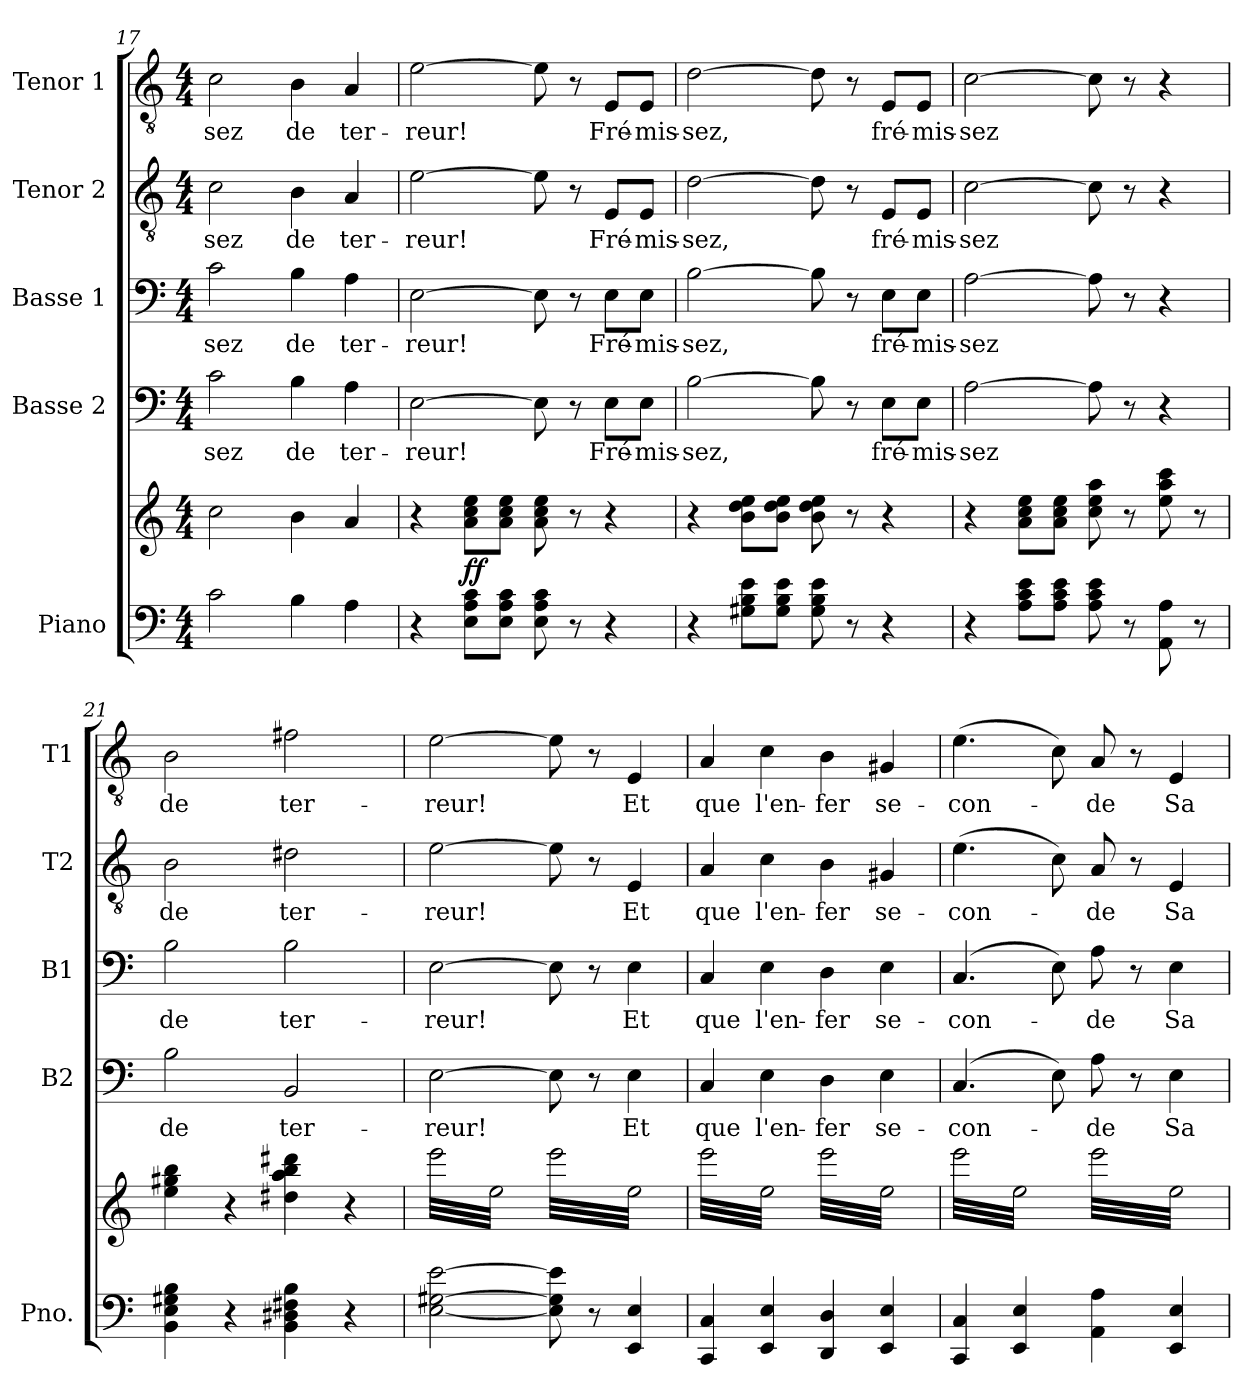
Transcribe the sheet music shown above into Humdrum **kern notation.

**kern	**kern	**dynam	**kern	**text	**kern	**text	**kern	**text	**kern	**text
*part5	*part5	*part5	*part4	*part4	*part3	*part3	*part2	*part2	*part1	*part1
*staff6	*staff5	*staff5/6	*staff4	*staff4	*staff3	*staff3	*staff2	*staff2	*staff1	*staff1
*I"Piano	*	*	*I"Basse 2	*	*I"Basse 1	*	*I"Tenor 2	*	*I"Tenor 1	*
*I'Pno.	*	*	*I'B2	*	*I'B1	*	*I'T2	*	*I'T1	*
*clefF4	*clefG2	*	*clefF4	*	*clefF4	*	*clefGv2	*	*clefGv2	*
*k[]	*k[]	*	*k[]	*	*k[]	*	*k[]	*	*k[]	*
*M4/4	*M4/4	*	*M4/4	*	*M4/4	*	*M4/4	*	*M4/4	*
=17	=17	=17	=17	=17	=17	=17	=17	=17	=17	=17
!	!	!	!	!LO:LY:b	!	!LO:LY:b	!	!LO:LY:b	!	!LO:LY:b
2c\	2cc\	.	2c\	-sez	2c\	-sez	2c\	-sez	2c\	-sez
!	!	!	!	!LO:LY:b	!	!LO:LY:b	!	!LO:LY:b	!	!LO:LY:b
4B\	4b\	.	4B\	de	4B\	de	4B\	de	4B\	de
!	!	!	!	!LO:LY:b	!	!LO:LY:b	!	!LO:LY:b	!	!LO:LY:b
4A\	4a/	.	4A\	ter-	4A\	ter-	4A/	ter-	4A/	ter-
=18	=18	=18	=18	=18	=18	=18	=18	=18	=18	=18
!	!	!	!	!LO:LY:b	!	!LO:LY:b	!	!LO:LY:b	!	!LO:LY:b
4r	4r	.	[2E\	-reur!	[2E\	-reur!	[2e\	-reur!	[2e\	-reur!
!	!	!LO:DY:b	!	!	!	!	!	!	!	!
8E\ 8A\ 8c\L	8a\ 8cc\ 8ee\L	ff	.	.	.	.	.	.	.	.
8E\ 8A\ 8c\J	8a\ 8cc\ 8ee\J	.	.	.	.	.	.	.	.	.
8E\ 8A\ 8c\	8a\ 8cc\ 8ee\	.	8E\]	.	8E\]	.	8e\]	.	8e\]	.
8r	8r	.	8r	.	8r	.	8r	.	8r	.
!	!	!	!	!LO:LY:b	!	!LO:LY:b	!	!LO:LY:b	!	!LO:LY:b
4r	4r	.	8E\L	Fré-	8E\L	Fré-	8E/L	Fré-	8E/L	Fré-
!	!	!	!	!LO:LY:b	!	!LO:LY:b	!	!LO:LY:b	!	!LO:LY:b
.	.	.	8E\J	-mis-	8E\J	-mis-	8E/J	-mis-	8E/J	-mis-
=19	=19	=19	=19	=19	=19	=19	=19	=19	=19	=19
!	!	!	!	!LO:LY:b	!	!LO:LY:b	!	!LO:LY:b	!	!LO:LY:b
4r	4r	.	[2B\	-sez,	[2B\	-sez,	[2d\	-sez,	[2d\	-sez,
8G#X\ 8B\ 8e\L	8b\ 8dd\ 8ee\L	.	.	.	.	.	.	.	.	.
8G#\ 8B\ 8e\J	8b\ 8dd\ 8ee\J	.	.	.	.	.	.	.	.	.
8G#\ 8B\ 8e\	8b\ 8dd\ 8ee\	.	8B\]	.	8B\]	.	8d\]	.	8d\]	.
8r	8r	.	8r	.	8r	.	8r	.	8r	.
!	!	!	!	!LO:LY:b	!	!LO:LY:b	!	!LO:LY:b	!	!LO:LY:b
4r	4r	.	8E\L	fré-	8E\L	fré-	8E/L	fré-	8E/L	fré-
!	!	!	!	!LO:LY:b	!	!LO:LY:b	!	!LO:LY:b	!	!LO:LY:b
.	.	.	8E\J	-mis-	8E\J	-mis-	8E/J	-mis-	8E/J	-mis-
=20	=20	=20	=20	=20	=20	=20	=20	=20	=20	=20
!	!	!	!	!LO:LY:b	!	!LO:LY:b	!	!LO:LY:b	!	!LO:LY:b
4r	4r	.	[2A\	-sez	[2A\	-sez	[2c\	-sez	[2c\	-sez
8A\ 8c\ 8e\L	8a\ 8cc\ 8ee\L	.	.	.	.	.	.	.	.	.
8A\ 8c\ 8e\J	8a\ 8cc\ 8ee\J	.	.	.	.	.	.	.	.	.
8A\ 8c\ 8e\	8cc\ 8ee\ 8aa\	.	8A\]	.	8A\]	.	8c\]	.	8c\]	.
8r	8r	.	8r	.	8r	.	8r	.	8r	.
8AA\ 8A\	8ee\ 8aa\ 8ccc\	.	4r	.	4r	.	4r	.	4r	.
8r	8r	.	.	.	.	.	.	.	.	.
!!LO:PB:g=z
=21	=21	=21	=21	=21	=21	=21	=21	=21	=21	=21
!	!	!	!	!LO:LY:b	!	!LO:LY:b	!	!LO:LY:b	!	!LO:LY:b
4BB\ 4E\ 4G#X\ 4B\	4ee\ 4gg#X\ 4bb\	.	2B\	de	2B\	de	2B\	de	2B\	de
4r	4r	.	.	.	.	.	.	.	.	.
!	!	!	!	!LO:LY:b	!	!LO:LY:b	!	!LO:LY:b	!	!LO:LY:b
4BB\ 4D#X\ 4F#X\ 4B\	4dd#X\ 4aa\ 4bb\ 4ddd#X\	.	2BB/	ter-	2B\	ter-	2d#X\	ter-	2f#X\	ter-
4r	4r	.	.	.	.	.	.	.	.	.
=22	=22	=22	=22	=22	=22	=22	=22	=22	=22	=22
!	!	!	!	!LO:LY:b	!	!LO:LY:b	!	!LO:LY:b	!	!LO:LY:b
*	*tremolo	*	*	*	*	*	*	*	*	*
[2E\ [2G#X\ [2e\	(>32eee\LLL	.	[2E\	-reur!	[2E\	-reur!	[2e\	-reur!	[2e\	-reur!
.	32ee\)	.	.	.	.	.	.	.	.	.
.	32eee\	.	.	.	.	.	.	.	.	.
.	32ee\)	.	.	.	.	.	.	.	.	.
.	32eee\	.	.	.	.	.	.	.	.	.
.	32ee\)	.	.	.	.	.	.	.	.	.
.	32eee\	.	.	.	.	.	.	.	.	.
.	32ee\)	.	.	.	.	.	.	.	.	.
.	32eee\	.	.	.	.	.	.	.	.	.
.	32ee\)	.	.	.	.	.	.	.	.	.
.	32eee\	.	.	.	.	.	.	.	.	.
.	32ee\)	.	.	.	.	.	.	.	.	.
.	32eee\	.	.	.	.	.	.	.	.	.
.	32ee\)	.	.	.	.	.	.	.	.	.
.	32eee\	.	.	.	.	.	.	.	.	.
.	32ee\)JJJ	.	.	.	.	.	.	.	.	.
8E\] 8G#\] 8e\]	(>32eee\LLL	.	8E\]	.	8E\]	.	8e\]	.	8e\]	.
.	32ee\)	.	.	.	.	.	.	.	.	.
.	32eee\	.	.	.	.	.	.	.	.	.
.	32ee\)	.	.	.	.	.	.	.	.	.
8r	32eee\	.	8r	.	8r	.	8r	.	8r	.
.	32ee\)	.	.	.	.	.	.	.	.	.
.	32eee\	.	.	.	.	.	.	.	.	.
.	32ee\)	.	.	.	.	.	.	.	.	.
!	!	!	!	!LO:LY:b	!	!LO:LY:b	!	!LO:LY:b	!	!LO:LY:b
4EE/ 4E/	32eee\	.	4E\	Et	4E\	Et	4E/	Et	4E/	Et
.	32ee\)	.	.	.	.	.	.	.	.	.
.	32eee\	.	.	.	.	.	.	.	.	.
.	32ee\)	.	.	.	.	.	.	.	.	.
.	32eee\	.	.	.	.	.	.	.	.	.
.	32ee\)	.	.	.	.	.	.	.	.	.
.	32eee\	.	.	.	.	.	.	.	.	.
.	32ee\)JJJ	.	.	.	.	.	.	.	.	.
=23	=23	=23	=23	=23	=23	=23	=23	=23	=23	=23
!	!	!	!	!LO:LY:b	!	!LO:LY:b	!	!LO:LY:b	!	!LO:LY:b
4CC/ 4C/	(>32eee\LLL	.	4C/	que	4C/	que	4A/	que	4A/	que
.	32ee\)	.	.	.	.	.	.	.	.	.
.	32eee\	.	.	.	.	.	.	.	.	.
.	32ee\)	.	.	.	.	.	.	.	.	.
.	32eee\	.	.	.	.	.	.	.	.	.
.	32ee\)	.	.	.	.	.	.	.	.	.
.	32eee\	.	.	.	.	.	.	.	.	.
.	32ee\)	.	.	.	.	.	.	.	.	.
!	!	!	!	!LO:LY:b	!	!LO:LY:b	!	!LO:LY:b	!	!LO:LY:b
4EE/ 4E/	32eee\	.	4E\	l'en-	4E\	l'en-	4c\	l'en-	4c\	l'en-
.	32ee\)	.	.	.	.	.	.	.	.	.
.	32eee\	.	.	.	.	.	.	.	.	.
.	32ee\)	.	.	.	.	.	.	.	.	.
.	32eee\	.	.	.	.	.	.	.	.	.
.	32ee\)	.	.	.	.	.	.	.	.	.
.	32eee\	.	.	.	.	.	.	.	.	.
.	32ee\)JJJ	.	.	.	.	.	.	.	.	.
!	!	!	!	!LO:LY:b	!	!LO:LY:b	!	!LO:LY:b	!	!LO:LY:b
4DD/ 4D/	(>32eee\LLL	.	4D\	-fer	4D\	-fer	4B\	-fer	4B\	-fer
.	32ee\)	.	.	.	.	.	.	.	.	.
.	32eee\	.	.	.	.	.	.	.	.	.
.	32ee\)	.	.	.	.	.	.	.	.	.
.	32eee\	.	.	.	.	.	.	.	.	.
.	32ee\)	.	.	.	.	.	.	.	.	.
.	32eee\	.	.	.	.	.	.	.	.	.
.	32ee\)	.	.	.	.	.	.	.	.	.
!	!	!	!	!LO:LY:b	!	!LO:LY:b	!	!LO:LY:b	!	!LO:LY:b
4EE/ 4E/	32eee\	.	4E\	se-	4E\	se-	4G#X/	se-	4G#X/	se-
.	32ee\)	.	.	.	.	.	.	.	.	.
.	32eee\	.	.	.	.	.	.	.	.	.
.	32ee\)	.	.	.	.	.	.	.	.	.
.	32eee\	.	.	.	.	.	.	.	.	.
.	32ee\)	.	.	.	.	.	.	.	.	.
.	32eee\	.	.	.	.	.	.	.	.	.
.	32ee\)JJJ	.	.	.	.	.	.	.	.	.
=24	=24	=24	=24	=24	=24	=24	=24	=24	=24	=24
!	!	!	!	!LO:LY:b	!	!LO:LY:b	!	!LO:LY:b	!	!LO:LY:b
4CC/ 4C/	(>32eee\LLL	.	(>4.C/	-con-	(>4.C/	-con-	(>4.e\	-con-	(>4.e\	-con-
.	32ee\)	.	.	.	.	.	.	.	.	.
.	32eee\	.	.	.	.	.	.	.	.	.
.	32ee\)	.	.	.	.	.	.	.	.	.
.	32eee\	.	.	.	.	.	.	.	.	.
.	32ee\)	.	.	.	.	.	.	.	.	.
.	32eee\	.	.	.	.	.	.	.	.	.
.	32ee\)	.	.	.	.	.	.	.	.	.
4EE/ 4E/	32eee\	.	.	.	.	.	.	.	.	.
.	32ee\)	.	.	.	.	.	.	.	.	.
.	32eee\	.	.	.	.	.	.	.	.	.
.	32ee\)	.	.	.	.	.	.	.	.	.
.	32eee\	.	8E\)	.	8E\)	.	8c\)	.	8c\)	.
.	32ee\)	.	.	.	.	.	.	.	.	.
.	32eee\	.	.	.	.	.	.	.	.	.
.	32ee\)JJJ	.	.	.	.	.	.	.	.	.
!	!	!	!	!LO:LY:b	!	!LO:LY:b	!	!LO:LY:b	!	!LO:LY:b
4AA\ 4A\	(>32eee\LLL	.	8A\	-de	8A\	-de	8A/	-de	8A/	-de
.	32ee\)	.	.	.	.	.	.	.	.	.
.	32eee\	.	.	.	.	.	.	.	.	.
.	32ee\)	.	.	.	.	.	.	.	.	.
.	32eee\	.	8r	.	8r	.	8r	.	8r	.
.	32ee\)	.	.	.	.	.	.	.	.	.
.	32eee\	.	.	.	.	.	.	.	.	.
.	32ee\)	.	.	.	.	.	.	.	.	.
!	!	!	!	!LO:LY:b	!	!LO:LY:b	!	!LO:LY:b	!	!LO:LY:b
4EE/ 4E/	32eee\	.	4E\	Sa	4E\	Sa	4E/	Sa	4E/	Sa
.	32ee\)	.	.	.	.	.	.	.	.	.
.	32eee\	.	.	.	.	.	.	.	.	.
.	32ee\)	.	.	.	.	.	.	.	.	.
.	32eee\	.	.	.	.	.	.	.	.	.
.	32ee\)	.	.	.	.	.	.	.	.	.
.	32eee\	.	.	.	.	.	.	.	.	.
.	32ee\)JJJ	.	.	.	.	.	.	.	.	.
*	*Xtremolo	*	*	*	*	*	*	*	*	*
.	.	.	.	.	.	.	.	.	.	.
.	.	.	.	.	.	.	.	.	.	.
.	.	.	.	.	.	.	.	.	.	.
.	.	.	.	.	.	.	.	.	.	.
.	.	.	.	.	.	.	.	.	.	.
.	.	.	.	.	.	.	.	.	.	.
.	.	.	.	.	.	.	.	.	.	.
.	.	.	.	.	.	.	.	.	.	.
=	=	=	=	=	=	=	=	=	=	=
*-	*-	*-	*-	*-	*-	*-	*-	*-	*-	*-
